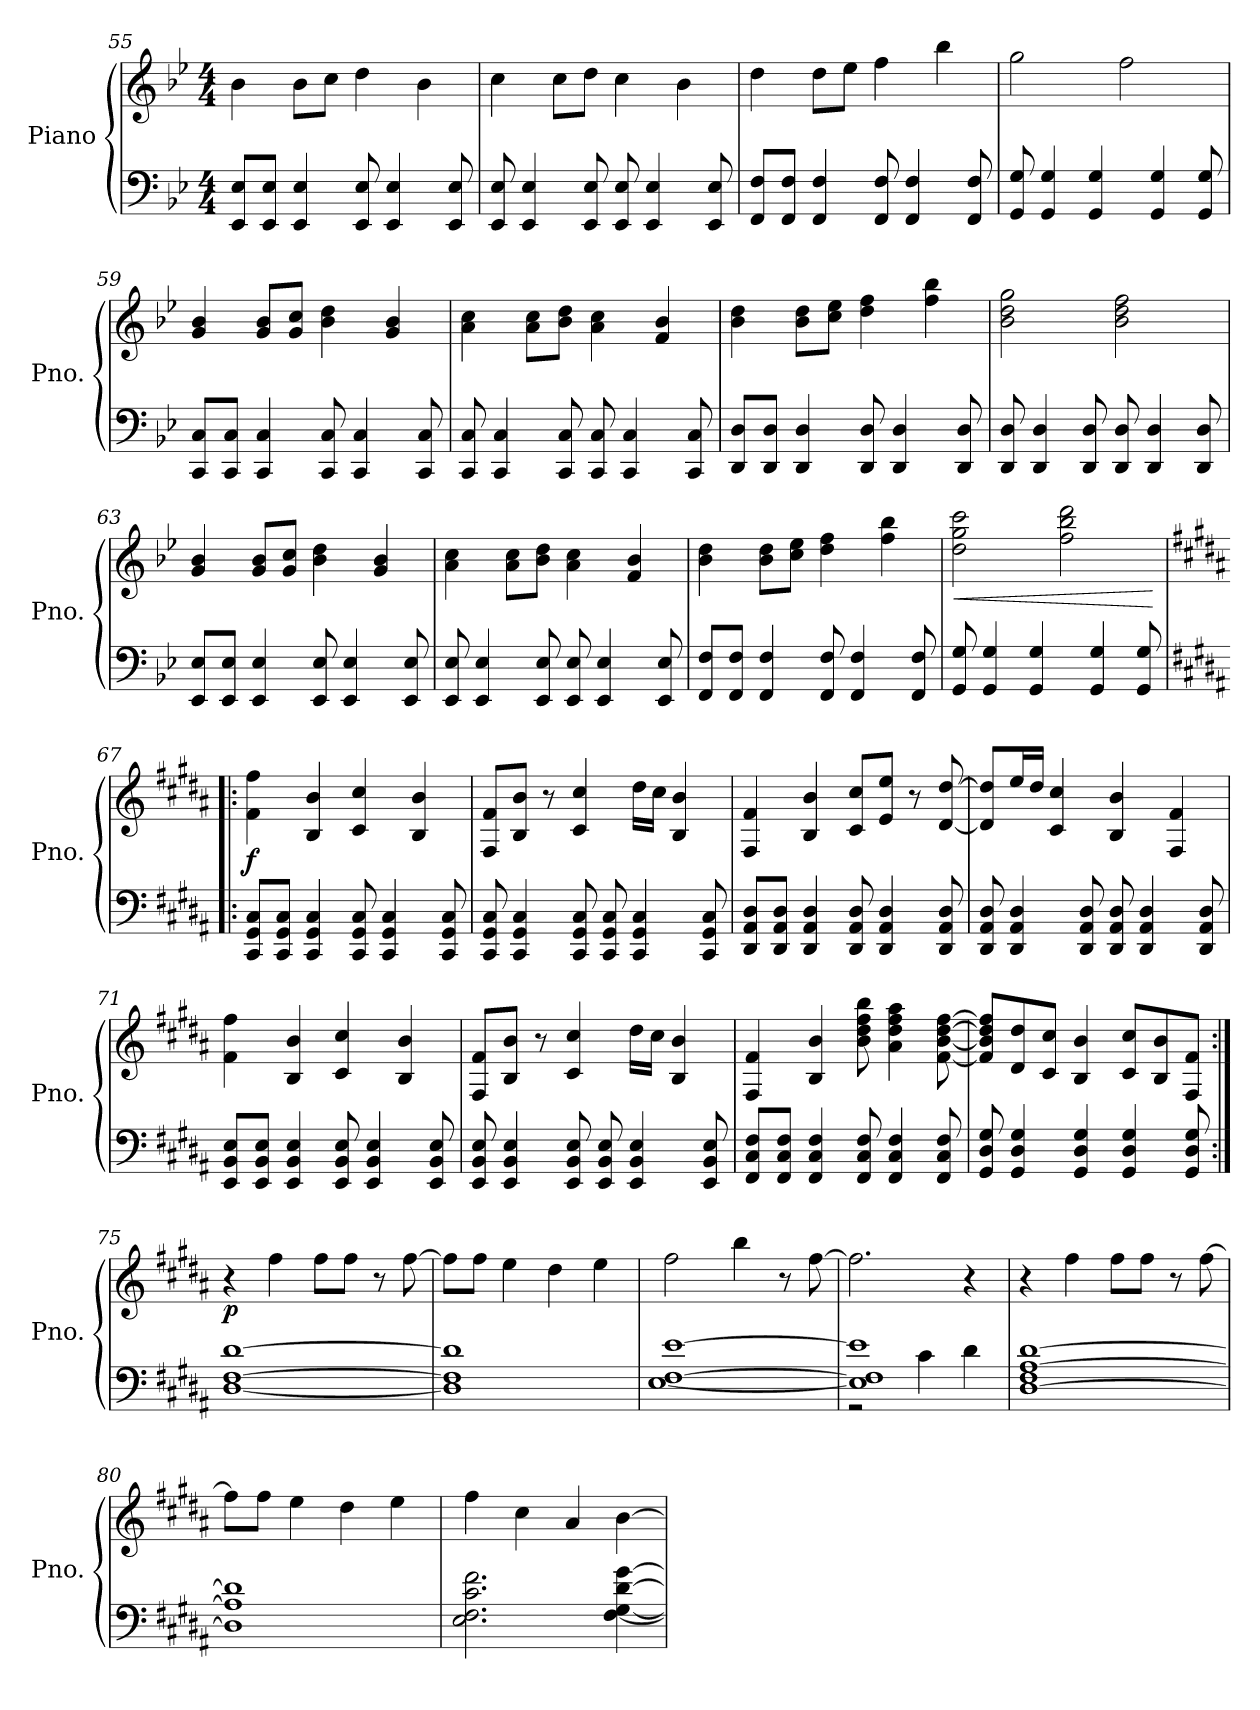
**kern	**kern	**dynam
*part1	*part1	*part1
*staff2	*staff1	*staff1/2
*I"Piano	*	*
*I'Pno.	*	*
!!LO:LB:g=z
*clefF4	*clefG2	*
*k[b-e-]	*k[b-e-]	*
*M4/4	*M4/4	*
=55	=55	=55
8EE-/ 8E-/L	4b-\	.
8EE-/ 8E-/J	.	.
4EE-/ 4E-/	8b-\L	.
.	8cc\J	.
8EE-/ 8E-/	4dd\	.
4EE-/ 4E-/	.	.
.	4b-\	.
8EE-/ 8E-/	.	.
=56	=56	=56
8EE-/ 8E-/	4cc\	.
4EE-/ 4E-/	.	.
.	8cc\L	.
8EE-/ 8E-/	8dd\J	.
8EE-/ 8E-/	4cc\	.
4EE-/ 4E-/	.	.
.	4b-\	.
8EE-/ 8E-/	.	.
=57	=57	=57
8FF/ 8F/L	4dd\	.
8FF/ 8F/J	.	.
4FF/ 4F/	8dd\L	.
.	8ee-\J	.
8FF/ 8F/	4ff\	.
4FF/ 4F/	.	.
.	4bb-\	.
8FF/ 8F/	.	.
=58	=58	=58
8GG/ 8G/	2gg\	.
4GG/ 4G/	.	.
4GG/ 4G/	.	.
.	2ff\	.
4GG/ 4G/	.	.
8GG/ 8G/	.	.
=59	=59	=59
8CC/ 8C/L	4g/ 4b-/	.
8CC/ 8C/J	.	.
4CC/ 4C/	8g/ 8b-/L	.
.	8g/ 8cc/J	.
8CC/ 8C/	4b-\ 4dd\	.
4CC/ 4C/	.	.
.	4g/ 4b-/	.
8CC/ 8C/	.	.
!!LO:LB:g=z
=60	=60	=60
8CC/ 8C/	4a\ 4cc\	.
4CC/ 4C/	.	.
.	8a\ 8cc\L	.
8CC/ 8C/	8b-\ 8dd\J	.
8CC/ 8C/	4a\ 4cc\	.
4CC/ 4C/	.	.
.	4f/ 4b-/	.
8CC/ 8C/	.	.
=61	=61	=61
8DD/ 8D/L	4b-\ 4dd\	.
8DD/ 8D/J	.	.
4DD/ 4D/	8b-\ 8dd\L	.
.	8cc\ 8ee-\J	.
8DD/ 8D/	4dd\ 4ff\	.
4DD/ 4D/	.	.
.	4ff\ 4bb-\	.
8DD/ 8D/	.	.
=62	=62	=62
8DD/ 8D/	2b-\ 2dd\ 2gg\	.
4DD/ 4D/	.	.
8DD/ 8D/	.	.
8DD/ 8D/	2b-\ 2dd\ 2ff\	.
4DD/ 4D/	.	.
8DD/ 8D/	.	.
=63	=63	=63
8EE-/ 8E-/L	4g/ 4b-/	.
8EE-/ 8E-/J	.	.
4EE-/ 4E-/	8g/ 8b-/L	.
.	8g/ 8cc/J	.
8EE-/ 8E-/	4b-\ 4dd\	.
4EE-/ 4E-/	.	.
.	4g/ 4b-/	.
8EE-/ 8E-/	.	.
!!LO:LB:g=z
=64	=64	=64
8EE-/ 8E-/	4a\ 4cc\	.
4EE-/ 4E-/	.	.
.	8a\ 8cc\L	.
8EE-/ 8E-/	8b-\ 8dd\J	.
8EE-/ 8E-/	4a\ 4cc\	.
4EE-/ 4E-/	.	.
.	4f/ 4b-/	.
8EE-/ 8E-/	.	.
=65	=65	=65
8FF/ 8F/L	4b-\ 4dd\	.
8FF/ 8F/J	.	.
4FF/ 4F/	8b-\ 8dd\L	.
.	8cc\ 8ee-\J	.
8FF/ 8F/	4dd\ 4ff\	.
4FF/ 4F/	.	.
.	4ff\ 4bb-\	.
8FF/ 8F/	.	.
=66	=66	=66
!	!	!LO:HP:b
8GG/ 8G/	2dd\ 2gg\ 2ccc\	<
4GG/ 4G/	.	.
4GG/ 4G/	.	.
.	2ff\ 2bb-\ 2ddd\	.
4GG/ 4G/	.	.
8GG/ 8G/	.	.
.	.	[
=67!|:	=67!|:	=67!|:
*k[f#c#g#d#a#]	*k[f#c#g#d#a#]	*
!	!	!LO:DY:b
8CC#/ 8GG#/ 8C#/L	4f#\ 4ff#\	f
8CC#/ 8GG#/ 8C#/J	.	.
4CC#/ 4GG#/ 4C#/	4B/ 4b/	.
8CC#/ 8GG#/ 8C#/	4c#/ 4cc#/	.
4CC#/ 4GG#/ 4C#/	.	.
.	4B/ 4b/	.
8CC#/ 8GG#/ 8C#/	.	.
!!LO:PB:g=z
=68	=68	=68
8CC#/ 8GG#/ 8C#/	8F#/ 8f#/L	.
4CC#/ 4GG#/ 4C#/	8B/ 8b/J	.
.	8r	.
8CC#/ 8GG#/ 8C#/	4c#/ 4cc#/	.
8CC#/ 8GG#/ 8C#/	.	.
4CC#/ 4GG#/ 4C#/	16dd#\LL	.
.	16cc#\JJ	.
.	4B/ 4b/	.
8CC#/ 8GG#/ 8C#/	.	.
=69	=69	=69
8DD#/ 8AA#/ 8D#/L	4F#/ 4f#/	.
8DD#/ 8AA#/ 8D#/J	.	.
4DD#/ 4AA#/ 4D#/	4B/ 4b/	.
8DD#/ 8AA#/ 8D#/	8c#/ 8cc#/L	.
4DD#/ 4AA#/ 4D#/	8e/ 8ee/J	.
.	8r	.
8DD#/ 8AA#/ 8D#/	[8d#/ [8dd#/	.
=70	=70	=70
8DD#/ 8AA#/ 8D#/	8d#/] 8dd#/]L	.
4DD#/ 4AA#/ 4D#/	16ee/L	.
.	16dd#/JJ	.
.	4c#/ 4cc#/	.
8DD#/ 8AA#/ 8D#/	.	.
8DD#/ 8AA#/ 8D#/	4B/ 4b/	.
4DD#/ 4AA#/ 4D#/	.	.
.	4F#/ 4f#/	.
8DD#/ 8AA#/ 8D#/	.	.
=71	=71	=71
8EE/ 8BB/ 8E/L	4f#\ 4ff#\	.
8EE/ 8BB/ 8E/J	.	.
4EE/ 4BB/ 4E/	4B/ 4b/	.
8EE/ 8BB/ 8E/	4c#/ 4cc#/	.
4EE/ 4BB/ 4E/	.	.
.	4B/ 4b/	.
8EE/ 8BB/ 8E/	.	.
!!LO:LB:g=z
=72	=72	=72
8EE/ 8BB/ 8E/	8F#/ 8f#/L	.
4EE/ 4BB/ 4E/	8B/ 8b/J	.
.	8r	.
8EE/ 8BB/ 8E/	4c#/ 4cc#/	.
8EE/ 8BB/ 8E/	.	.
4EE/ 4BB/ 4E/	16dd#\LL	.
.	16cc#\JJ	.
.	4B/ 4b/	.
8EE/ 8BB/ 8E/	.	.
=73	=73	=73
8FF#/ 8C#/ 8F#/L	4F#/ 4f#/	.
8FF#/ 8C#/ 8F#/J	.	.
4FF#/ 4C#/ 4F#/	4B/ 4b/	.
8FF#/ 8C#/ 8F#/	8b\ 8dd#\ 8ff#\ 8bb\	.
4FF#/ 4C#/ 4F#/	4a#\ 4dd#\ 4ff#\ 4aa#\	.
8FF#/ 8C#/ 8F#/	[8f#\ [8b\ [8dd#\ [8ff#\	.
=74	=74	=74
8GG#/ 8D#/ 8G#/	8f#/] 8b/] 8dd#/] 8ff#/]L	.
4GG#/ 4D#/ 4G#/	8d#/ 8dd#/	.
.	8c#/ 8cc#/J	.
4GG#/ 4D#/ 4G#/	4B/ 4b/	.
4GG#/ 4D#/ 4G#/	8c#/ 8cc#/L	.
.	8B/ 8b/	.
8GG#/ 8D#/ 8G#/	8F#/ 8f#/J	.
=75:|!	=75:|!	=75:|!
!	!	!LO:DY:b
[1D# [1F# [1d#	4r	p
.	4ff#\	.
.	8ff#\L	.
.	8ff#\J	.
.	8r	.
.	[8ff#\	.
=76	=76	=76
1D#] 1F#] 1d#]	8ff#\L]	.
.	8ff#\J	.
.	4ee\	.
.	4dd#\	.
.	4ee\	.
!!LO:LB:g=z
=77	=77	=77
[1E [1F# [1e	2ff#\	.
.	4bb\	.
.	8r	.
.	[8ff#\	.
=78	=78	=78
*^	*	*
1E] 1F#] 1e]	2r	2.ff#\]	.
.	4c#\	.	.
.	4d#\	4r	.
=79	=79	=79	=79
[1D# [1A# [1d#	1F#	4r	.
.	.	4ff#\	.
.	.	8ff#\L	.
.	.	8ff#\J	.
.	.	8r	.
.	.	[8ff#\	.
*v	*v	*	*
=80	=80	=80
1D#] 1A#] 1d#]	8ff#\L]	.
.	8ff#\J	.
.	4ee\	.
.	4dd#\	.
.	4ee\	.
=81	=81	=81
2.E\ 2.F#\ 2.c#\ 2.f#\	4ff#\	.
.	4cc#\	.
.	4a#/	.
[4F#\ [4G#\ [4d#\ [4g#\	[4b\	.
=	=	=
*-	*-	*-
